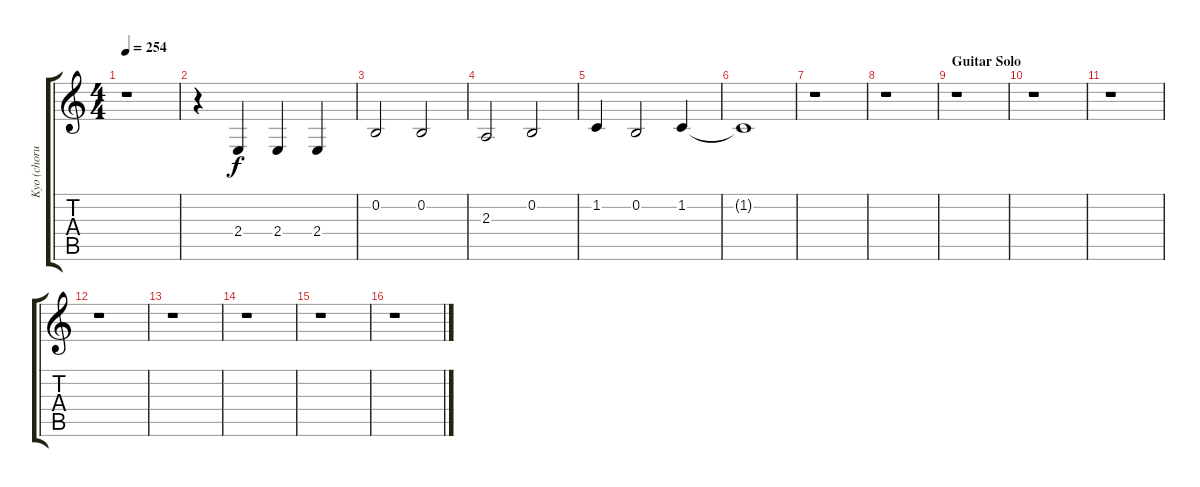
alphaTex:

\track ("Kyo (chorus)" "Kyo (choru") {instrument altosax}
\staff {score tabs}
\tuning (E4 B3 G3 D3 A2 E2) {hide}
\ts (4 4)
\tempo 254
\clef g2
\ks c
r.1{dy f} |
r.4 2.4.4 2.4.4 2.4.4 |
0.2.2 0.2.2 |
2.3.2 0.2.2 |
1.2.4 0.2.2 1.2.4 |
1.2{t}.1 |
r.1 |
r.1 |
\section ("" "Guitar Solo")
r.1 |
r.1 |
r.1 |
r.1 |
r.1 |
r.1 |
r.1 |
r.1
